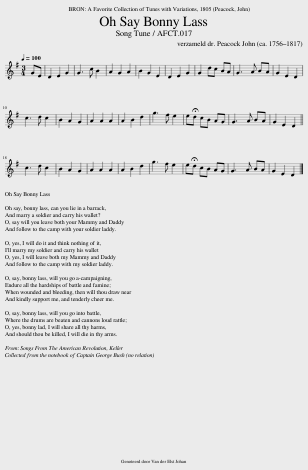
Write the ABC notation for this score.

X:1
L:1/8
Q:1/4=100
M:3/4
I:linebreak $
K:G
V:1 treble
V:1
 GE | D2 E2 G2 | G3 c B2 | A2 G2 A2 | B2 G2 E2 | %5
 D2 E2 G2 | G2 dc BA | G3 A BA | G2 E2 D2 |$ c3 d c2 | %10
 B2 A2 G2 | A2 A2 A2 | A2 B2 d2 | g3 f e2 | e!fermata!d cB AG | %15
 G3 A BA | G2 E2 D2 ||$ c3 d c2 | B2 A2 G2 | A2 A2 A2 | %20
 A2 B2 d2 | g3 f e2 | e!fermata!d cB AG | G3 A BA | G2 E2 D2 |] %25
